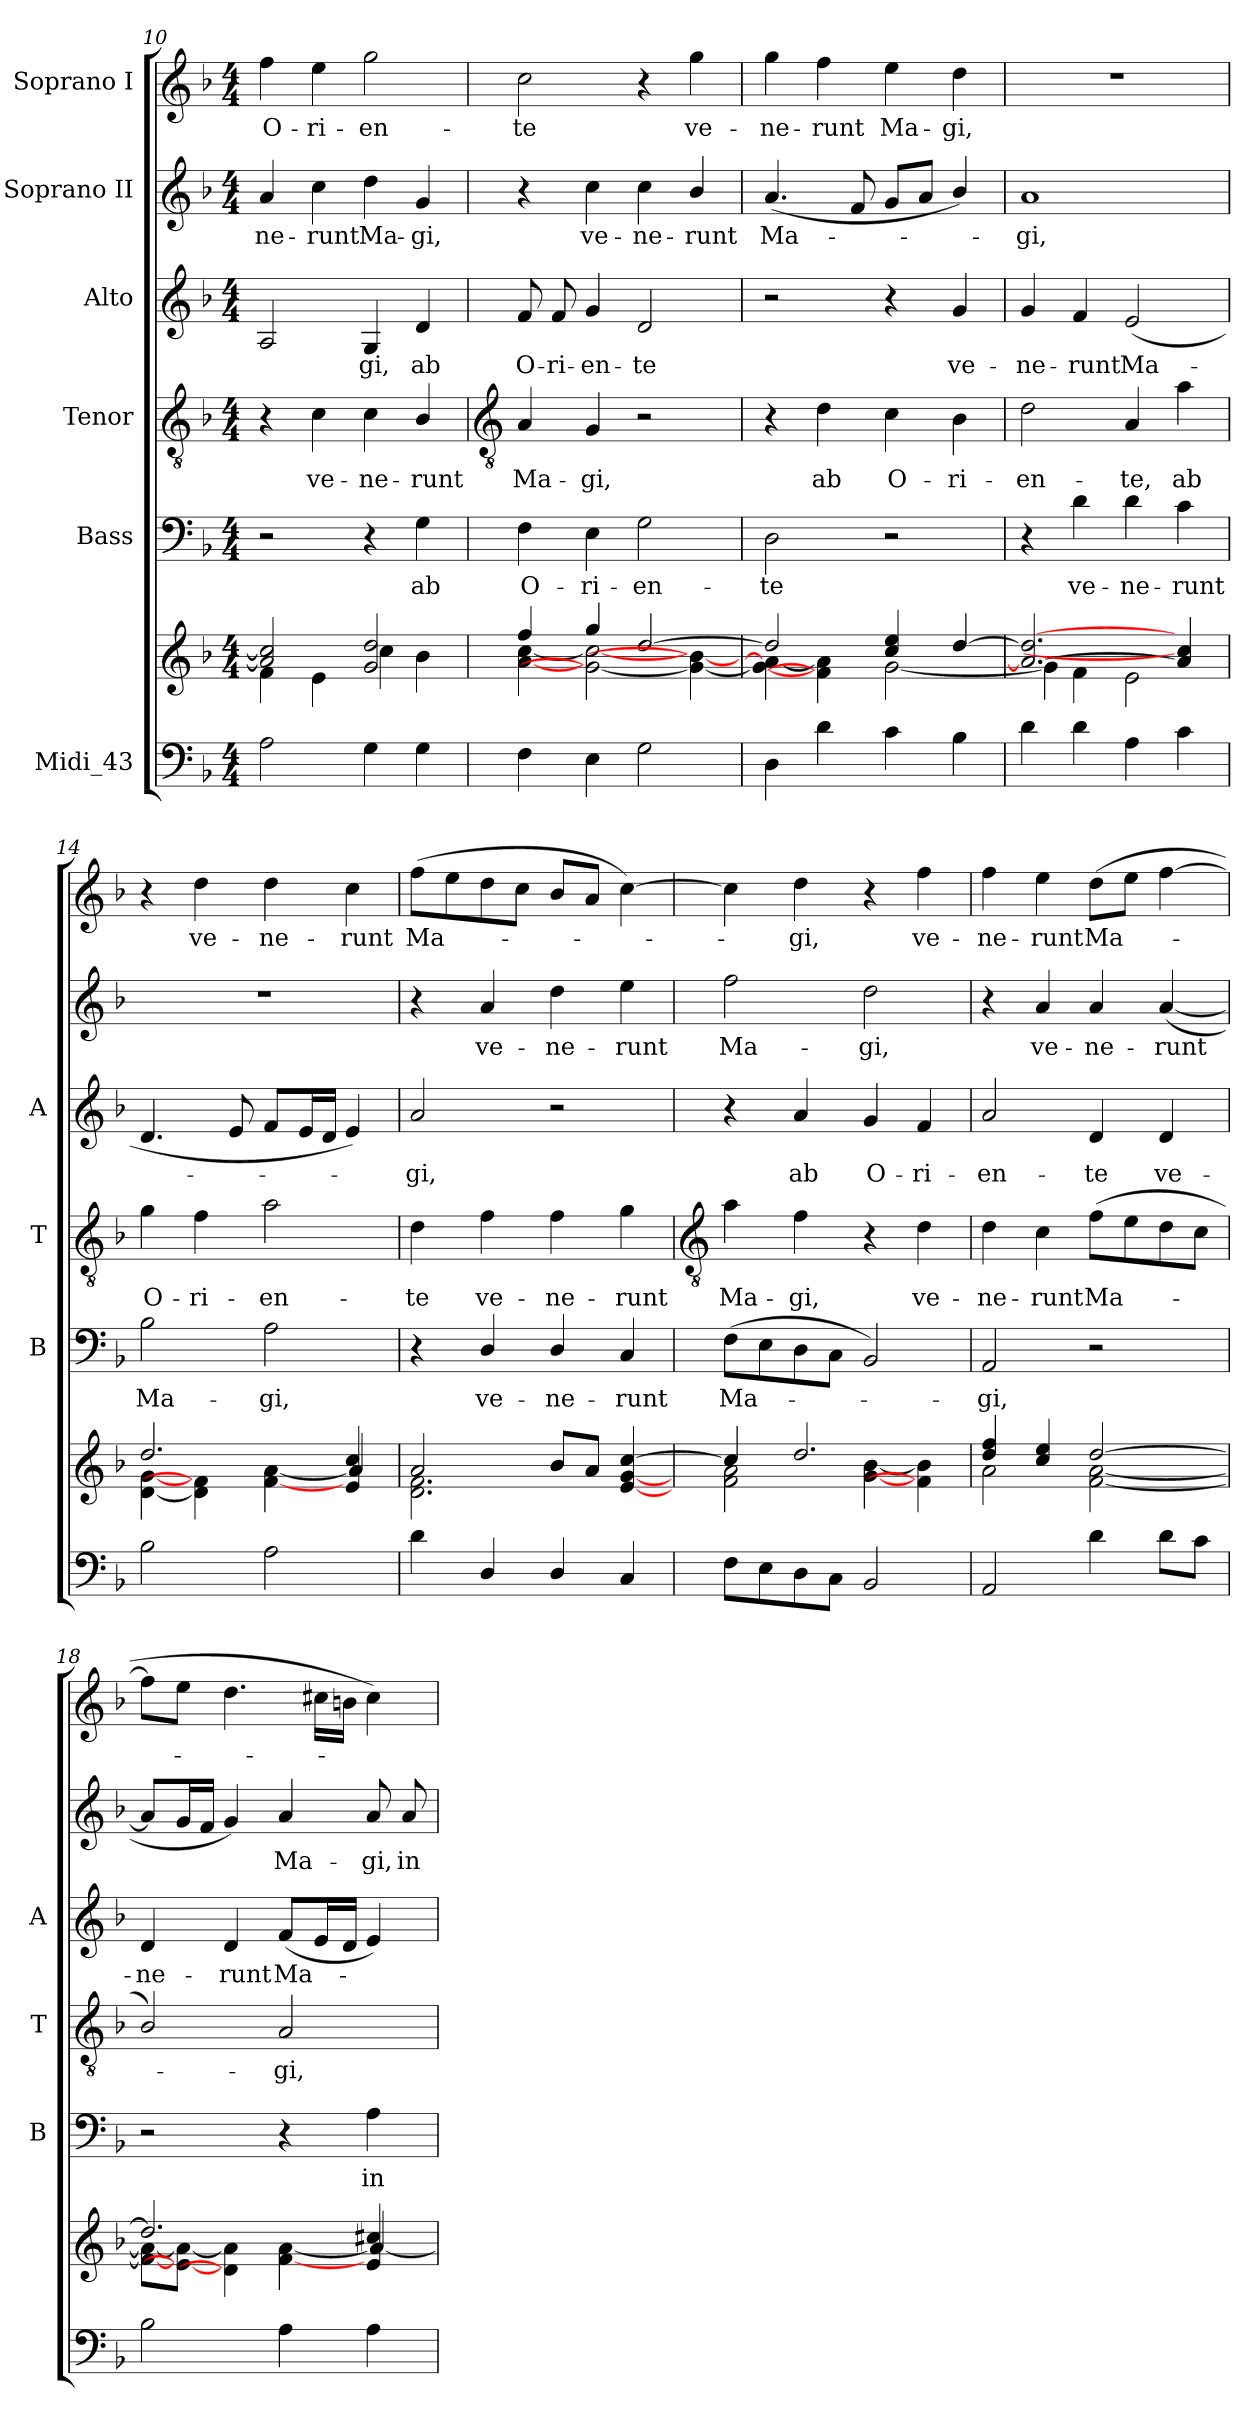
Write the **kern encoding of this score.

**kern	**kern	**kern	**text	**kern	**text	**kern	**text	**kern	**text	**kern	**text
*part6	*part6	*part5	*part5	*part4	*part4	*part3	*part3	*part2	*part2	*part1	*part1
*staff7	*staff6	*staff5	*staff5	*staff4	*staff4	*staff3	*staff3	*staff2	*staff2	*staff1	*staff1
*I"Midi_43	*	*I"Bass	*	*I"Tenor	*	*I"Alto	*	*I"Soprano II	*	*I"Soprano I	*
*	*	*I'B	*	*I'T	*	*I'A	*	*	*	*	*
*clefF4	*clefG2	*clefF4	*	*clefGv2	*	*clefG2	*	*clefG2	*	*clefG2	*
*k[b-]	*k[b-]	*k[b-]	*	*k[b-]	*	*k[b-]	*	*k[b-]	*	*k[b-]	*
*F:	*F:	*F:	*	*F:	*	*F:	*	*F:	*	*F:	*
*M4/4	*M4/4	*M4/4	*	*M4/4	*	*M4/4	*	*M4/4	*	*M4/4	*
=10	=10	=10	=10	=10	=10	=10	=10	=10	=10	=10	=10
*	*^	*	*	*	*	*	*	*	*	*	*
!	!	!	!	!	!	!	!	!	!	!LO:LY:b	!	!LO:LY:b
2A	2a/] 2cc/]	4f\	2r	.	4r	.	2A	.	4a	-ne-	4ff	O-
!	!	!	!	!	!	!LO:LY:b	!	!	!	!LO:LY:b	!	!LO:LY:b
.	.	4e\	.	.	4c	ve-	.	.	4cc	-runt	4ee	-ri-
!	!	!	!	!	!	!LO:LY:b	!	!LO:LY:b	!	!LO:LY:b	!	!LO:LY:b
4G	2g/ 2dd/	4cc\	4r	.	4c	-ne-	4G	gi,	4dd	Ma-	2gg	-en-
!	!	!	!	!LO:LY:b	!	!LO:LY:b	!	!LO:LY:b	!	!LO:LY:b	!	!
4G	.	4b-\	4G	ab	4B-/	-runt	4d	ab	4g	-gi,	.	.
!!LO:LB:g=z
=11	=11	=11	=11	=11	=11	=11	=11	=11	=11	=11	=11	=11
*	*	*	*	*	*clefGv2	*	*	*	*	*	*	*
!	!	!	!	!LO:LY:b	!	!LO:LY:b	!	!LO:LY:b	!	!	!	!LO:LY:b
4F	4ff/	[4a\ [4cc\	4F	O-	4A	Ma-	8f	O-	4r	.	2cc	-te
!	!	!	!	!	!	!	!	!LO:LY:b	!	!	!	!
.	.	.	.	.	.	.	8f	-ri-	.	.	.	.
!	!	!	!	!LO:LY:b	!	!LO:LY:b	!	!LO:LY:b	!	!LO:LY:b	!	!
4E	4gg/	2g\_ 2cc\_	4E	-ri-	4G	-gi,	4g	-en-	4cc	ve-	.	.
!	!	!	!	!LO:LY:b	!	!	!	!LO:LY:b	!	!LO:LY:b	!	!
2G	[2dd/	.	2G	-en-	2r	.	2d	-te	4cc	-ne-	4r	.
!	!	!	!	!	!	!	!	!	!	!LO:LY:b	!	!LO:LY:b
.	.	4g\_ 4b-\_	.	.	.	.	.	.	4b-/	-runt	4gg	ve-
=12	=12	=12	=12	=12	=12	=12	=12	=12	=12	=12	=12	=12
!	!	!	!	!LO:LY:b	!	!	!	!	!	!LO:LY:b	!	!LO:LY:b
4D	2dd/]	4g\_ 4a\_	2D	-te	4r	.	2r	.	(<4.a	Ma-	4gg	-ne-
!	!	!	!	!	!	!LO:LY:b	!	!	!	!	!	!LO:LY:b
4d	.	4f\] 4a\]	.	.	4d	ab	.	.	.	.	4ff	-runt
.	.	.	.	.	.	.	.	.	8f	.	.	.
!	!	!	!	!	!	!LO:LY:b	!	!	!	!	!	!LO:LY:b
4c	4cc/ 4ee/	[2g\	2r	.	4c	O-	4r	.	8gL	.	4ee	Ma-
.	.	.	.	.	.	.	.	.	8aJ	.	.	.
!	!	!	!	!	!	!LO:LY:b	!	!LO:LY:b	!	!	!	!LO:LY:b
4B-	[4dd/	.	.	.	4B-	-ri-	4g	ve-	4b-/)	.	4dd	-gi,
=13	=13	=13	=13	=13	=13	=13	=13	=13	=13	=13	=13	=13
!	!	!	!	!	!	!LO:LY:b	!	!LO:LY:b	!	!LO:LY:b	!	!
4d	2.a/_ 2.dd/_	4g\]	4r	.	2d	-en-	4g	-ne-	1a	gi,	1r	.
!	!	!	!	!LO:LY:b	!	!	!	!LO:LY:b	!	!	!	!
4d	.	4f\	4d	ve-	.	.	4f	-runt	.	.	.	.
!	!	!	!	!LO:LY:b	!	!LO:LY:b	!	!LO:LY:b	!	!	!	!
4A	.	2e\	4d	-ne-	4A	-te,	(<2e	Ma-	.	.	.	.
!	!	!	!	!LO:LY:b	!	!LO:LY:b	!	!	!	!	!	!
4c	4a/] 4cc/]	.	4c	-runt	4a	ab	.	.	.	.	.	.
=14	=14	=14	=14	=14	=14	=14	=14	=14	=14	=14	=14	=14
!	!	!	!	!LO:LY:b	!	!LO:LY:b	!	!	!	!	!	!
2B-	2.dd/	[4d\ [4g\	2B-	Ma-	4g	O-	4.d	.	1r	.	4r	.
!	!	!	!	!	!	!LO:LY:b	!	!	!	!	!	!LO:LY:b
.	.	4d\] 4f\]	.	.	4f	-ri-	.	.	.	.	4dd	ve-
.	.	.	.	.	.	.	8e	.	.	.	.	.
!	!	!	!	!LO:LY:b	!	!LO:LY:b	!	!	!	!	!	!LO:LY:b
2A	.	[4f\ [4a\	2A	-gi,	2a	-en-	8fL	.	.	.	4dd	-ne-
.	.	.	.	.	.	.	16eL	.	.	.	.	.
.	.	.	.	.	.	.	16dJJ	.	.	.	.	.
!	!	!	!	!	!	!	!	!	!	!	!	!LO:LY:b
.	4e/ 4cc/	4a/]	.	.	.	.	4e)	.	.	.	4cc	-runt
=15	=15	=15	=15	=15	=15	=15	=15	=15	=15	=15	=15	=15
!	!	!	!	!	!	!LO:LY:b	!	!LO:LY:b	!	!	!	!LO:LY:b
4d	2a/	2.d\ 2.f\	4r	.	4d	-te	2a	gi,	4r	.	(>8ffL	Ma-
.	.	.	.	.	.	.	.	.	.	.	8ee	.
!	!	!	!	!LO:LY:b	!	!LO:LY:b	!	!	!	!LO:LY:b	!	!
4D/	.	.	4D/	ve-	4f	ve-	.	.	4a	ve-	8dd	.
.	.	.	.	.	.	.	.	.	.	.	8ccJ	.
!	!	!	!	!LO:LY:b	!	!LO:LY:b	!	!	!	!LO:LY:b	!	!
4D/	8b-/L	.	4D/	-ne-	4f	-ne-	2r	.	4dd	-ne-	8b-L	.
.	8a/J	.	.	.	.	.	.	.	.	.	8aJ	.
!	!	!	!	!LO:LY:b	!	!LO:LY:b	!	!	!	!LO:LY:b	!	!
4C	[4e/ [4g/ [4cc/	4ryy	4C	-runt	4g	-runt	.	.	4ee	-runt	[4cc)	.
!!LO:LB:g=z
=16	=16	=16	=16	=16	=16	=16	=16	=16	=16	=16	=16	=16
*	*	*	*	*	*clefGv2	*	*	*	*	*	*	*
!	!	!	!	!LO:LY:b	!	!LO:LY:b	!	!	!	!LO:LY:b	!	!
8FL	4cc/]	2f\ 2a\	(>8FL	Ma-	4a	Ma-	4r	.	2ff	Ma-	4cc]	.
8E	.	.	8E	.	.	.	.	.	.	.	.	.
!	!	!	!	!	!	!LO:LY:b	!	!LO:LY:b	!	!	!	!LO:LY:b
8D	2.dd/	.	8D	.	4f	-gi,	4a	ab	.	.	4dd	gi,
8CJ	.	.	8CJ	.	.	.	.	.	.	.	.	.
!	!	!	!	!	!	!	!	!LO:LY:b	!	!LO:LY:b	!	!
2BB-	.	[4g\ [4b-\	2BB-)	.	4r	.	4g	O-	2dd	-gi,	4r	.
!	!	!	!	!	!	!LO:LY:b	!	!LO:LY:b	!	!	!	!LO:LY:b
.	.	4f\] 4b-\]	.	.	4d	ve-	4f	-ri-	.	.	4ff	ve-
=17	=17	=17	=17	=17	=17	=17	=17	=17	=17	=17	=17	=17
!	!	!	!	!LO:LY:b	!	!LO:LY:b	!	!LO:LY:b	!	!	!	!LO:LY:b
2AA	4dd/ 4ff/	2a\	2AA	gi,	4d	-ne-	2a	-en-	4r	.	4ff	-ne-
!	!	!	!	!	!	!LO:LY:b	!	!	!	!LO:LY:b	!	!LO:LY:b
.	4cc/ 4ee/	.	.	.	4c	-runt	.	.	4a	ve-	4ee	-runt
!	!	!	!	!	!	!LO:LY:b	!	!LO:LY:b	!	!LO:LY:b	!	!LO:LY:b
4d	[2dd/	[2f\ [2a\	2r	.	(>8fL	Ma-	4d	-te	4a	-ne-	(>8ddL	Ma-
.	.	.	.	.	8e	.	.	.	.	.	8eeJ	.
!	!	!	!	!	!	!	!	!LO:LY:b	!	!LO:LY:b	!	!
8dL	.	.	.	.	8d	.	4d	ve-	(<[4a	-runt	[4ff	.
8cJ	.	.	.	.	8cJ	.	.	.	.	.	.	.
=18	=18	=18	=18	=18	=18	=18	=18	=18	=18	=18	=18	=18
!	!	!	!	!	!	!	!	!LO:LY:b	!	!	!	!
2B-	2.dd/]	8f\_ 8a\_L	2r	.	2B-/)	.	4d	-ne-	8aL]	.	8ffL]	.
.	.	8e\_ 8a\_J	.	.	.	.	.	.	16gL	.	8eeJ	.
.	.	.	.	.	.	.	.	.	16fJJ	.	.	.
!	!	!	!	!	!	!	!	!LO:LY:b	!	!	!	!
.	.	4d\] 4a\]	.	.	.	.	4d	-runt	4g)	.	4.dd	.
!	!	!	!	!	!	!LO:LY:b	!	!LO:LY:b	!	!LO:LY:b	!	!
4A	.	[4f\ [4a\	4r	.	2A	-gi,	(<8fL	Ma-	4a	Ma-	.	.
.	.	.	.	.	.	.	16eL	.	.	.	16cc#XLL	.
.	.	.	.	.	.	.	16dJJ	.	.	.	16bnJJ	.
!	!	!	!	!LO:LY:b	!	!	!	!	!	!LO:LY:b	!	!
4A	4e/ 4cc#X/	4a/_	4A	in	.	.	4e)	.	8a	-gi,	4cc#)	.
!	!	!	!	!	!	!	!	!	!	!LO:LY:b	!	!
.	.	.	.	.	.	.	.	.	8a	in	.	.
*	*v	*v	*	*	*	*	*	*	*	*	*	*
=	=	=	=	=	=	=	=	=	=	=	=
*-	*-	*-	*-	*-	*-	*-	*-	*-	*-	*-	*-
